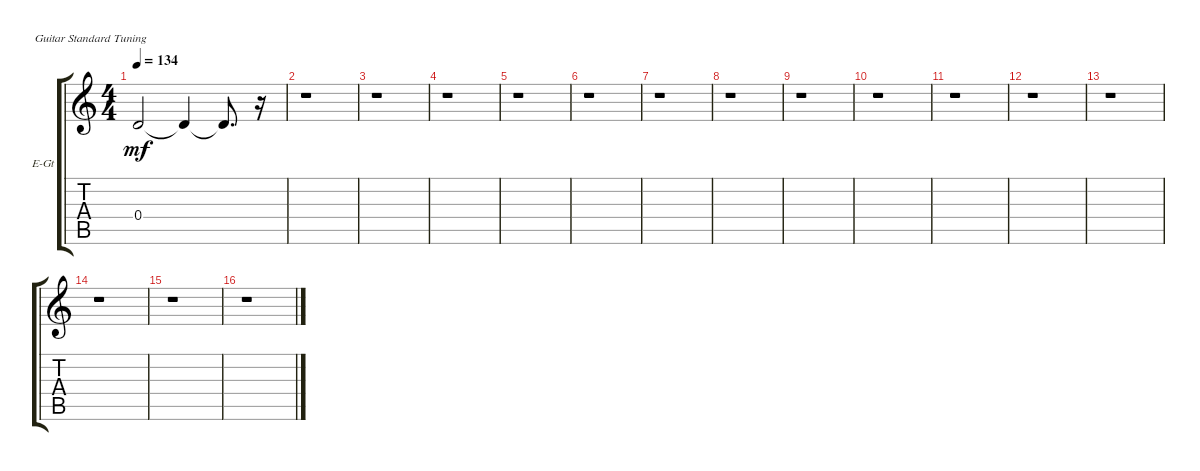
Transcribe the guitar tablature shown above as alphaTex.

\bracketExtendMode groupsimilarinstruments
\firstSystemTrackNameOrientation horizontal
\otherSystemsTrackNameOrientation horizontal
\track ("E-GT_solo(second)" "E-Gt") {instrument electricguitarclean}
\staff {score tabs}
\tuning (E4 B3 G3 D3 A2 E2)
\ts (4 4)
\tempo 134
\clef g2
\ks c
0.4{t}.2{dy mf} 0.4{t}.4 0.4{t}.8{d} r.16 |
r.1 |
r.1 |
r.1 |
r.1 |
r.1 |
r.1 |
r.1 |
r.1 |
r.1 |
r.1 |
r.1 |
r.1 |
r.1 |
r.1 |
r.1
